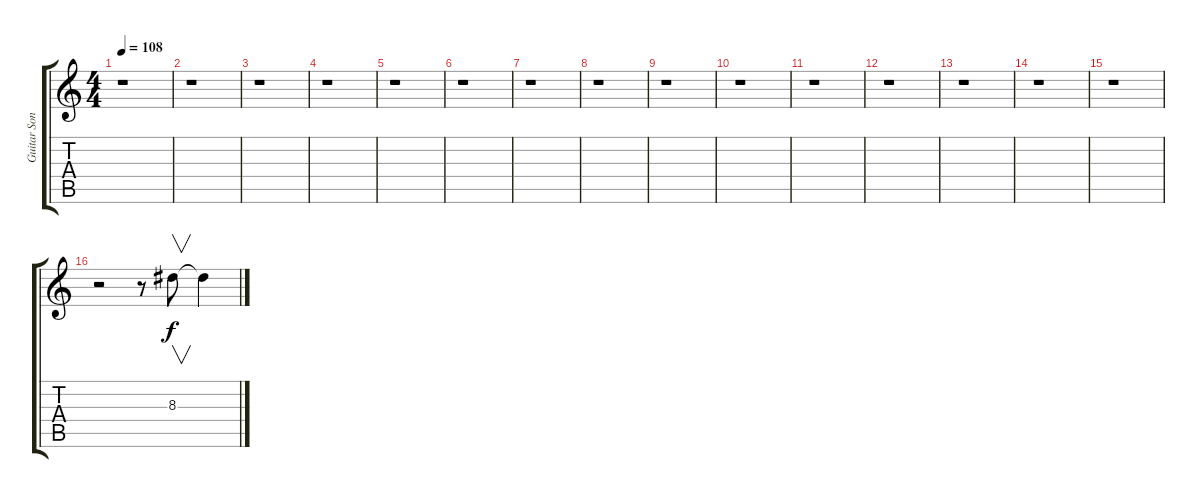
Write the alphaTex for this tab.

\track ("Guitar Son clair" "Guitar Son") {instrument electricguitarclean}
\staff {score tabs}
\tuning (E4 B3 G3 D3 A2 E2) {hide}
\ts (4 4)
\tempo 108
\clef g2
\ks c
r.1{dy f} |
r.1 |
r.1 |
r.1 |
r.1 |
r.1 |
r.1 |
r.1 |
r.1 |
r.1 |
r.1 |
r.1 |
r.1 |
r.1 |
r.1 |
r.2 r.8 8.3.8{v} 8.3{t}.4
